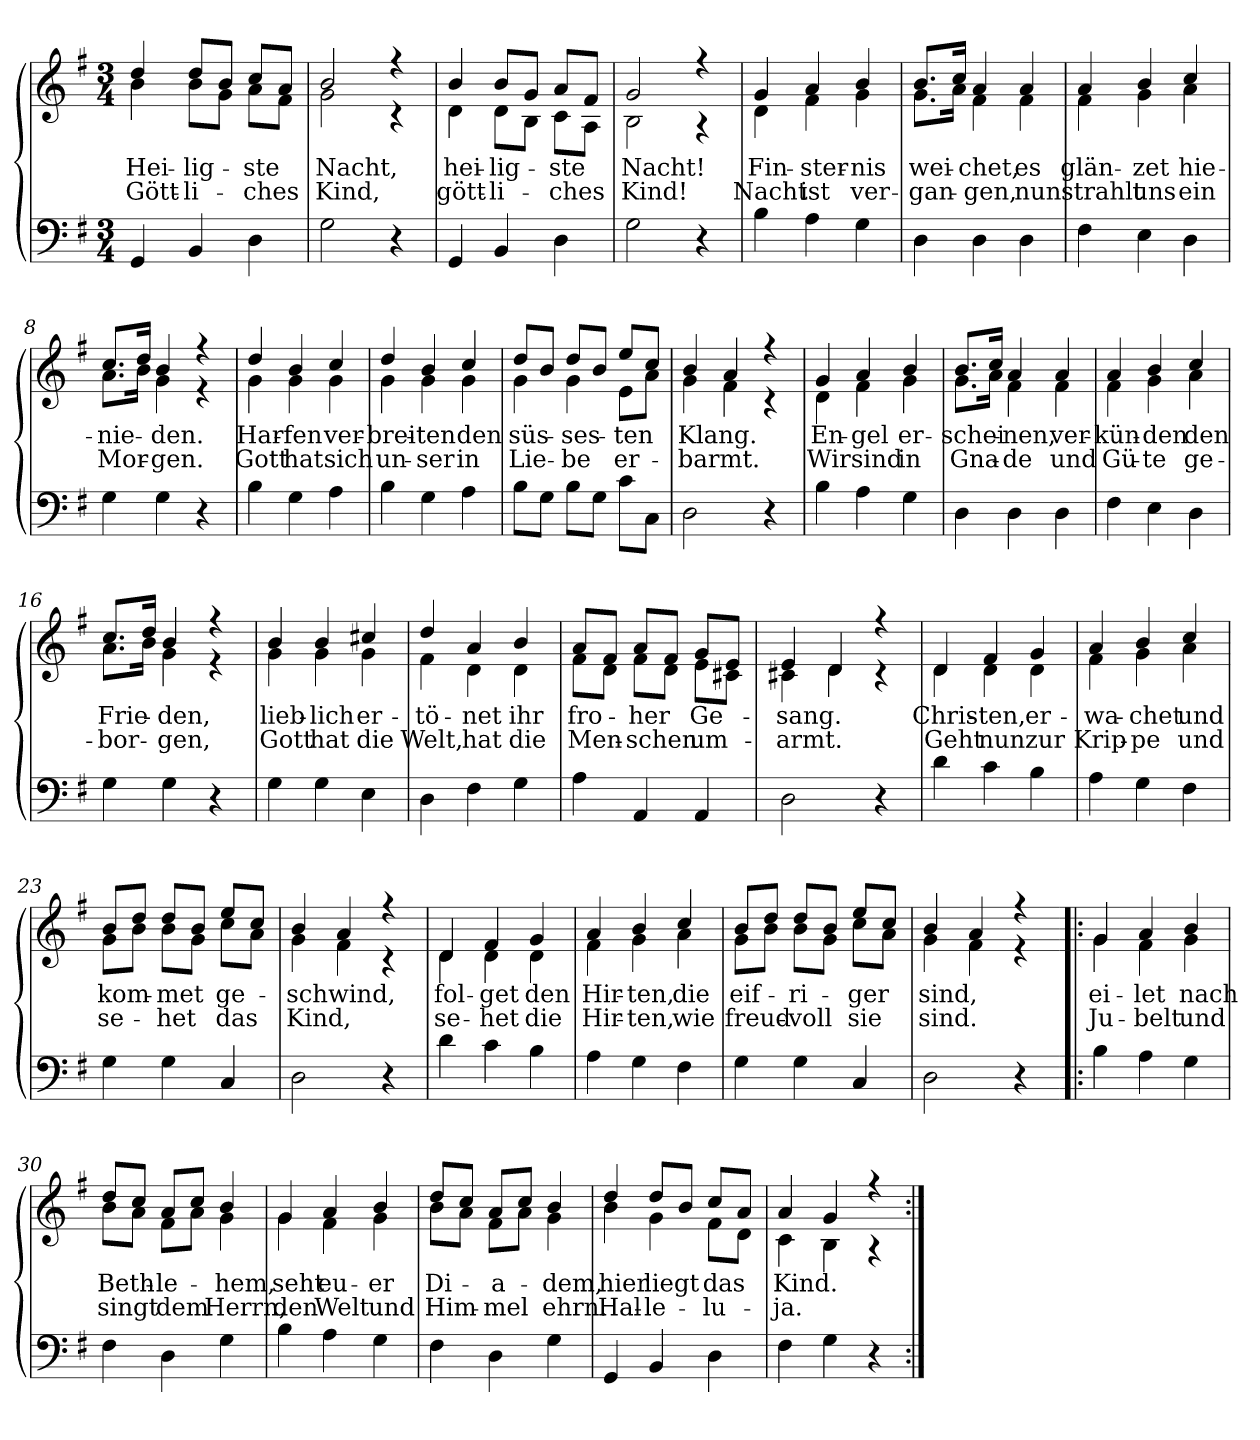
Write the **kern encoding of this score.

**kern	**kern	**text	**text
*part1	*part1	*part1	*part1
*staff2	*staff1	*staff1	*staff1
*clefF4	*clefG2	*	*
*k[f#]	*k[f#]	*	*
*G:	*G:	*	*
*M3/4	*M3/4	*	*
=1	=1	=1	=1
*	*^	*	*
!	!	!	!LO:LY:b	!LO:LY:b
4GG/	4dd/	4b\	Hei-	Gött-
!	!	!	!LO:LY:b	!LO:LY:b
4BB/	8dd/L	8b\L	-lig-	-li-
.	8b/J	8g\J	.	.
!	!	!	!LO:LY:b	!LO:LY:b
4D\	8cc/L	8a\L	-ste	-ches
.	8a/J	8f#\J	.	.
=2	=2	=2	=2	=2
!	!	!	!LO:LY:b	!LO:LY:b
2G\	2b/	2g\	Nacht,	Kind,
4r	4r	4r	.	.
=3	=3	=3	=3	=3
!	!	!	!LO:LY:b	!LO:LY:b
4GG/	4b/	4d\	hei-	gött-
!	!	!	!LO:LY:b	!LO:LY:b
4BB/	8b/L	8d\L	-lig-	-li-
.	8g/J	8B\J	.	.
!	!	!	!LO:LY:b	!LO:LY:b
4D\	8a/L	8c\L	-ste	-ches
.	8f#/J	8A\J	.	.
=4	=4	=4	=4	=4
!	!	!	!LO:LY:b	!LO:LY:b
2G\	2g/	2B\	Nacht!	Kind!
4r	4r	4r	.	.
=5	=5	=5	=5	=5
!	!	!	!LO:LY:b	!LO:LY:b
4B\	4g/	4d\	Fin-	Nacht
!	!	!	!LO:LY:b	!LO:LY:b
4A\	4a/	4f#\	-ster-	ist
!	!	!	!LO:LY:b	!LO:LY:b
4G\	4b/	4g\	-nis	ver-
=6	=6	=6	=6	=6
!	!	!	!LO:LY:b	!LO:LY:b
4D\	8.b/L	8.g\L	wei-	-gan-
.	16cc/Jk	16a\Jk	.	.
!	!	!	!LO:LY:b	!LO:LY:b
4D\	4a/	4f#\	-chet,	-gen,
!	!	!	!LO:LY:b	!LO:LY:b
4D\	4a/	4f#\	es	nun
!!LO:LB:g=z	!!
=7	=7	=7	=7	=7
!	!	!	!LO:LY:b	!LO:LY:b
4F#\	4a/	4f#\	glän-	strahlt
!	!	!	!LO:LY:b	!LO:LY:b
4E\	4b/	4g\	-zet	uns
!	!	!	!LO:LY:b	!LO:LY:b
4D\	4cc/	4a\	hie-	ein
=8	=8	=8	=8	=8
!	!	!	!LO:LY:b	!LO:LY:b
4G\	8.cc/L	8.a\L	-nie-	Mor-
.	16dd/Jk	16b\Jk	.	.
!	!	!	!LO:LY:b	!LO:LY:b
4G\	4b/	4g\	-den.	-gen.
4r	4r	4r	.	.
=9	=9	=9	=9	=9
!	!	!	!LO:LY:b	!LO:LY:b
4B\	4dd/	4g\	Har-	Gott
!	!	!	!LO:LY:b	!LO:LY:b
4G\	4b/	4g\	-fen	hat
!	!	!	!LO:LY:b	!LO:LY:b
4A\	4cc/	4g\	ver-	sich
=10	=10	=10	=10	=10
!	!	!	!LO:LY:b	!LO:LY:b
4B\	4dd/	4g\	-brei-	un-
!	!	!	!LO:LY:b	!LO:LY:b
4G\	4b/	4g\	-ten	-ser
!	!	!	!LO:LY:b	!LO:LY:b
4A\	4cc/	4g\	den	in
=11	=11	=11	=11	=11
!	!	!	!LO:LY:b	!LO:LY:b
8B\L	8dd/L	4g\	süs-	Lie-
8G\J	8b/J	.	.	.
!	!	!	!LO:LY:b	!LO:LY:b
8B\L	8dd/L	4g\	-ses-	-be
8G\J	8b/J	.	.	.
!	!	!	!LO:LY:b	!LO:LY:b
8c\L	8ee/L	8e\L	-ten	er-
8C\J	8cc/J	8a\J	.	.
=12	=12	=12	=12	=12
!	!	!	!LO:LY:b	!LO:LY:b
2D\	4b/	4g\	Klang.	-barmt.
.	4a/	4f#\	.	.
4r	4r	4r	.	.
=13	=13	=13	=13	=13
!	!	!	!LO:LY:b	!LO:LY:b
4B\	4g/	4d\	En-	Wir
!	!	!	!LO:LY:b	!LO:LY:b
4A\	4a/	4f#\	-gel	sind
!	!	!	!LO:LY:b	!LO:LY:b
4G\	4b/	4g\	er-	in
!!LO:LB:g=z	!!
=14	=14	=14	=14	=14
!	!	!	!LO:LY:b	!LO:LY:b
4D\	8.b/L	8.g\L	-schei-	Gna-
.	16cc/Jk	16a\Jk	.	.
!	!	!	!LO:LY:b	!LO:LY:b
4D\	4a/	4f#\	-nen,	-de
!	!	!	!LO:LY:b	!LO:LY:b
4D\	4a/	4f#\	ver-	und
=15	=15	=15	=15	=15
!	!	!	!LO:LY:b	!LO:LY:b
4F#\	4a/	4f#\	-kün-	Gü-
!	!	!	!LO:LY:b	!LO:LY:b
4E\	4b/	4g\	-den	-te
!	!	!	!LO:LY:b	!LO:LY:b
4D\	4cc/	4a\	den	ge-
=16	=16	=16	=16	=16
!	!	!	!LO:LY:b	!LO:LY:b
4G\	8.cc/L	8.a\L	Frie-	-bor-
.	16dd/Jk	16b\Jk	.	.
!	!	!	!LO:LY:b	!LO:LY:b
4G\	4b/	4g\	-den,	-gen,
4r	4r	4r	.	.
=17	=17	=17	=17	=17
!	!	!	!LO:LY:b	!LO:LY:b
4G\	4b/	4g\	lieb-	Gott
!	!	!	!LO:LY:b	!LO:LY:b
4G\	4b/	4g\	-lich	hat
!	!	!	!LO:LY:b	!LO:LY:b
4E\	4cc#X/	4g\	er-	die
=18	=18	=18	=18	=18
!	!	!	!LO:LY:b	!LO:LY:b
4D\	4dd/	4f#\	-tö-	Welt,
!	!	!	!LO:LY:b	!LO:LY:b
4F#\	4a/	4d\	-net	hat
!	!	!	!LO:LY:b	!LO:LY:b
4G\	4b/	4d\	ihr	die
=19	=19	=19	=19	=19
!	!	!	!LO:LY:b	!LO:LY:b
4A\	8a/L	8f#\L	fro-	Men-
.	8f#/J	8d\J	.	.
!	!	!	!LO:LY:b	!LO:LY:b
4AA/	8a/L	8f#\L	-her	-schen
.	8f#/J	8d\J	.	.
!	!	!	!LO:LY:b	!LO:LY:b
4AA/	8g/L	8e\L	Ge-	um-
.	8e/J	8c#X\J	.	.
=20	=20	=20	=20	=20
!	!	!	!LO:LY:b	!LO:LY:b
2D\	4e/	4c#X\	-sang.	-armt.
.	4d/	4d\	.	.
4r	4r	4r	.	.
!!LO:LB:g=z	!!
=21	=21	=21	=21	=21
!	!	!	!LO:LY:b	!LO:LY:b
4d\	4d/	4d\	Chris-	Geht
!	!	!	!LO:LY:b	!LO:LY:b
4c\	4f#/	4d\	-ten,	nun
!	!	!	!LO:LY:b	!LO:LY:b
4B\	4g/	4d\	er-	zur
=22	=22	=22	=22	=22
!	!	!	!LO:LY:b	!LO:LY:b
4A\	4a/	4f#\	-wa-	Krip-
!	!	!	!LO:LY:b	!LO:LY:b
4G\	4b/	4g\	-chet	-pe
!	!	!	!LO:LY:b	!LO:LY:b
4F#\	4cc/	4a\	und	und
=23	=23	=23	=23	=23
!	!	!	!LO:LY:b	!LO:LY:b
4G\	8b/L	8g\L	kom-	se-
.	8dd/J	8b\J	.	.
!	!	!	!LO:LY:b	!LO:LY:b
4G\	8dd/L	8b\L	-met	-het
.	8b/J	8g\J	.	.
!	!	!	!LO:LY:b	!LO:LY:b
4C/	8ee/L	8cc\L	ge-	das
.	8cc/J	8a\J	.	.
=24	=24	=24	=24	=24
!	!	!	!LO:LY:b	!LO:LY:b
2D\	4b/	4g\	-schwind,	Kind,
.	4a/	4f#\	.	.
4r	4r	4r	.	.
=25	=25	=25	=25	=25
!	!	!	!LO:LY:b	!LO:LY:b
4d\	4d/	4d\	fol-	se-
!	!	!	!LO:LY:b	!LO:LY:b
4c\	4f#/	4d\	-get	-het
!	!	!	!LO:LY:b	!LO:LY:b
4B\	4g/	4d\	den	die
=26	=26	=26	=26	=26
!	!	!	!LO:LY:b	!LO:LY:b
4A\	4a/	4f#\	Hir-	Hir-
!	!	!	!LO:LY:b	!LO:LY:b
4G\	4b/	4g\	-ten,	-ten,
!	!	!	!LO:LY:b	!LO:LY:b
4F#\	4cc/	4a\	die	wie
=27	=27	=27	=27	=27
!	!	!	!LO:LY:b	!LO:LY:b
4G\	8b/L	8g\L	eif-	freud-
.	8dd/J	8b\J	.	.
!	!	!	!LO:LY:b	!LO:LY:b
4G\	8dd/L	8b\L	-ri-	-voll
.	8b/J	8g\J	.	.
!	!	!	!LO:LY:b	!LO:LY:b
4C/	8ee/L	8cc\L	-ger	sie
.	8cc/J	8a\J	.	.
!!LO:LB:g=z	!!
=28	=28	=28	=28	=28
!	!	!	!LO:LY:b	!LO:LY:b
2D\	4b/	4g\	sind,	sind.
.	4a/	4f#\	.	.
4r	4r	4r	.	.
=29!|:	=29!|:	=29!|:	=29!|:	=29!|:
!	!	!	!LO:LY:b	!LO:LY:b
4B\	4g/	4g\	ei-	Ju-
!	!	!	!LO:LY:b	!LO:LY:b
4A\	4a/	4f#\	-let	-belt
!	!	!	!LO:LY:b	!LO:LY:b
4G\	4b/	4g\	nach	und
=30	=30	=30	=30	=30
!	!	!	!LO:LY:b	!LO:LY:b
4F#\	8dd/L	8b\L	Beth-	singt
.	8cc/J	8a\J	.	.
!	!	!	!LO:LY:b	!LO:LY:b
4D\	8a/L	8f#\L	-le-	dem
.	8cc/J	8a\J	.	.
!	!	!	!LO:LY:b	!LO:LY:b
4G\	4b/	4g\	-hem,	Herrn,
=31	=31	=31	=31	=31
!	!	!	!LO:LY:b	!LO:LY:b
4B\	4g/	4g\	seht	den
!	!	!	!LO:LY:b	!LO:LY:b
4A\	4a/	4f#\	eu-	Welt
!	!	!	!LO:LY:b	!LO:LY:b
4G\	4b/	4g\	-er	und
=32	=32	=32	=32	=32
!	!	!	!LO:LY:b	!LO:LY:b
4F#\	8dd/L	8b\L	Di-	Him-
.	8cc/J	8a\J	.	.
!	!	!	!LO:LY:b	!LO:LY:b
4D\	8a/L	8f#\L	-a-	-mel
.	8cc/J	8a\J	.	.
!	!	!	!LO:LY:b	!LO:LY:b
4G\	4b/	4g\	-dem,	ehrn.
=33	=33	=33	=33	=33
!	!	!	!LO:LY:b	!LO:LY:b
4GG/	4dd/	4b\	hier	Hal-
!	!	!	!LO:LY:b	!LO:LY:b
4BB/	8dd/L	4g\	liegt	-le-
.	8b/J	.	.	.
!	!	!	!LO:LY:b	!LO:LY:b
4D\	8cc/L	8f#\L	das	-lu-
.	8a/J	8d\J	.	.
=34	=34	=34	=34	=34
!	!	!	!LO:LY:b	!LO:LY:b
4F#\	4a/	4c\	Kind.	-ja.
4G\	4g/	4B\	.	.
4r	4r	4r	.	.
*	*v	*v	*	*
=:|!	=:|!	=:|!	=:|!
*-	*-	*-	*-
